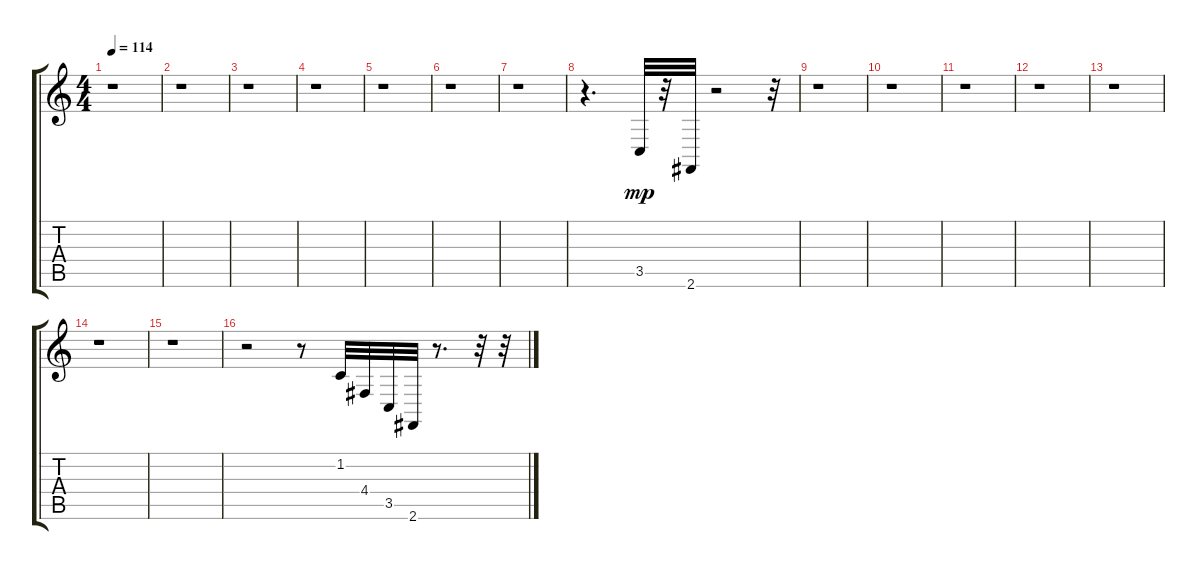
\track "" {instrument melodictom}
\staff {score tabs}
\tuning (E4 B3 G3 D3 A2 E2) {hide}
\ts (4 4)
\tempo 114
\clef g2
\ks c
r.1{dy mp} |
r.1 |
r.1 |
r.1 |
r.1 |
r.1 |
r.1 |
r.4{d} 3.5.32 r.32 2.6.32 r.2 r.32 |
r.1 |
r.1 |
r.1 |
r.1 |
r.1 |
r.1 |
r.1 |
r.2 r.8 1.2.32 4.4.32 3.5.32 2.6.32 r.8{d} r.32 r.32
